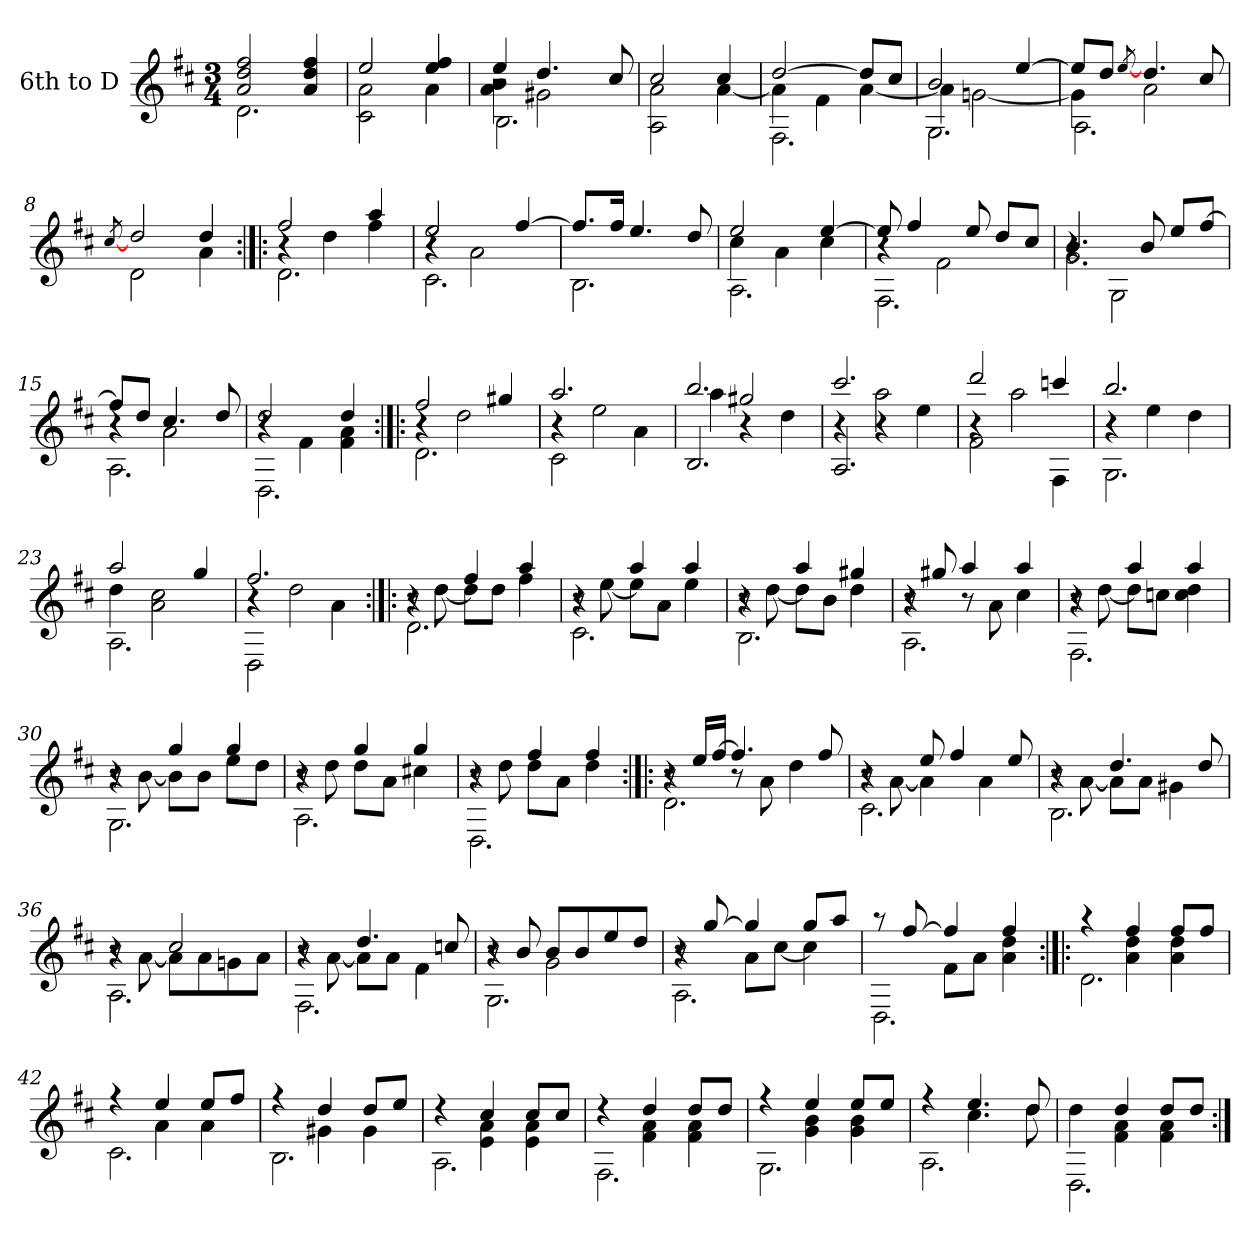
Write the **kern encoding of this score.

**kern
*part1
*staff1
*I"6th to D
!!LO:PB:g=z
*clefG2
*ITrd7c12
*k[f#c#]
*D:
*M3/4
*MM76
=1
*^
2Ai/ 2di 2f#i	2.Di\
4Ai/ 4di 4f#i	.
=2	=2
2ei/	2C#i\ 2Ai
4ei/ 4f#i	4Ai\
=3	=3
*^	*^
4ei/	4Ai\ 4Bi	2r	2.BBi\
4.di/	2G#Xi\	.	.
.	.	4ryy	.
8c#i/	.	.	.
*	*v	*v	*v
=4	=4
2c#i/	2AAi\ 2Ai
4c#i/	[<4Ai\
=5	=5
*	*^
[>2di/	4Ai\]	2.FF#i\
.	4F#i\	.
8di/L]	[<4Ai\	.
8c#i/J	.	.
=6	=6	=6
2Bi/	4Ai\]	2.GGi\
.	[<2Gni\	.
[>4ei/	.	.
=7	=7	=7
8ei/L]	4Gi\]	2.AAi\
8di/J	.	.
[>8qei/	.	.
4.di/	2Ai\	.
8c#i/	.	.
*v	*v	*v
!!LO:LB:g=z
=8
[>8qc#i/
*^
2di/	2Di\
4di/	4Ai\
=9:|!|:	=9:|!|:
*	*^
2f#i/	4r	2.Di\
.	4di\	.
4ai/	4f#i\	.
=10	=10	=10
2ei/	4r	2.C#i\
.	2Ai\	.
[>4f#i/	.	.
*	*v	*v
=11	=11
8.f#i/L]	2.BBi\
16f#i/Jk	.
4.ei/	.
8di/	.
=12	=12
*	*^
2ei/	4c#i\	2.AAi\
.	4Ai\	.
[>4ei/	4c#i\	.
=13	=13	=13
8ei/]	4r	2.FF#i\
4f#i/	.	.
.	2F#i\	.
8ei/	.	.
8di/L	.	.
8c#i/J	.	.
=14	=14	=14
4.Bi/	2.Gi\	4r
.	.	2GGi\
8Bi/	.	.
8ei/L	.	.
[>8f#i/J	.	.
!!LO:LB:g=z	!!	!!
=15	=15	=15
*	*	*^
8f#i/L]	4ryy	4r	2.AAi\
8di/J	.	.	.
4.c#i/	2Ai\	2ryy	.
8di/	.	.	.
*	*	*v	*v
=16	=16	=16
2di/	4r	2.DDi\
.	4F#i\	.
4di/	4F#i\ 4Ai	.
=17:|!|:	=17:|!|:	=17:|!|:
2f#i/	4r	2.Di\
.	2di\	.
4g#Xi/	.	.
=18	=18	=18
2.ai/	4r	2C#i\
.	2ei\	.
.	.	4Ai\
=19	=19	=19
*	*	*^
2.bi/	4ai\	4ryy	2.BBi/
.	4r	2g#Xi/	.
.	4di\	.	.
=20	=20	=20	=20
2.cc#i/	4r	4ryy	2.AAi/
.	2ai\	4r	.
.	.	4ei\	.
*	*	*v	*v
=21	=21	=21
2ddi/	4r	2F#i\
.	2ai\	.
4ccni/	.	4FF#i\
=22	=22	=22
2.bi/	4r	2.GGi\
.	4ei\	.
.	4di\	.
!!LO:LB:g=z	!!	!!
=23	=23	=23
2ai/	4di\	2.AAi\
.	2Ai\ 2c#i	.
4gi/	.	.
=24	=24	=24
2.f#i/	4r	2DDi\
.	2di\	.
.	.	4Ai\
=25:|!|:	=25:|!|:	=25:|!|:
4r	8r	2.Di\
.	[<8di\	.
4f#i/	8di\L]	.
.	8di\J	.
4ai/	4f#i\	.
=26	=26	=26
4r	8r	2.C#i\
.	[<8ei\	.
4ai/	8ei\L]	.
.	8Ai\J	.
4ai/	4ei\	.
=27	=27	=27
4r	8r	2.BBi\
.	[<8di\	.
4ai/	8di\L]	.
.	8Bi\J	.
4g#Xi/	4di\	.
=28	=28	=28
8r	4r	2.AAi\
8g#Xi/	.	.
4ai/	8r	.
.	8Ai\	.
4ai/	4c#i\	.
!!LO:LB:g=z	!!	!!
=29	=29	=29
4r	8r	2.FF#i\
.	[<8di\	.
4ai/	8di\L]	.
.	8cni\J	.
4ai/	4ci\ 4di	.
=30	=30	=30
4r	8r	2.GGi\
.	[<8Bi\	.
4gi/	8Bi\L]	.
.	8Bi\J	.
4gi/	8ei\L	.
.	8di\J	.
=31	=31	=31
4r	8r	2.AAi\
.	8di\	.
4gi/	8di\L	.
.	8Ai\J	.
4gi/	4c#Xi\	.
=32	=32	=32
4r	8r	2.DDi\
.	8di\	.
4f#i/	8di\L	.
.	8Ai\J	.
4f#i/	4di\	.
=33:|!|:	=33:|!|:	=33:|!|:
8r	4r	2.Di\
16ei/LL	.	.
[>16f#i/JJ	.	.
4.f#i/]	8r	.
.	8Ai\	.
.	4di\	.
8f#i/	.	.
=34	=34	=34
4r	8r	2.C#i\
.	[<8Ai\	.
8ei/	4Ai\]	.
4f#i/	.	.
.	4Ai\	.
8ei/	.	.
!!LO:LB:g=z	!!	!!
=35	=35	=35
4r	8r	2.BBi\
.	[<8Ai\	.
4.di/	8Ai\L]	.
.	8Ai\J	.
.	4G#Xi\	.
8di/	.	.
=36	=36	=36
4r	8r	2.AAi\
.	[<8Ai\	.
2c#i/	8Ai\L]	.
.	8Ai\	.
.	8Gni\	.
.	8Ai\J	.
=37	=37	=37
4r	8r	2.FF#i\
.	[<8Ai\	.
4.di/	8Ai\L]	.
.	8Ai\J	.
.	4F#i\	.
8cni/	.	.
=38	=38	=38
8r	4r	2.GGi\
8Bi/	.	.
8Bi/L	2Gi\	.
8Bi/	.	.
8ei/	.	.
8di/J	.	.
=39	=39	=39
8r	4r	2.AAi\
[>8gi/	.	.
4gi/]	8Ai\L	.
.	[<8c#i\J	.
8gi/L	4c#i\]	.
8ai/J	.	.
!!LO:LB:g=z	!!	!!
=40	=40	=40
8r	4ryy	2.DDi\
[>8f#i/	.	.
4f#i/]	8F#i\L	.
.	8Ai\J	.
4f#i/	4Ai\ 4di	.
=41:|!|:	=41:|!|:	=41:|!|:
4r	4ryy	2.Di\
4f#i/	4Ai\ 4di	.
8f#i/L	4Ai\ 4di	.
8f#i/J	.	.
=42	=42	=42
4r	4ryy	2.C#i\
4ei/	4Ai\	.
8ei/L	4Ai\	.
8f#i/J	.	.
=43	=43	=43
4r	4ryy	2.BBi\
4di/	4G#Xi\	.
8di/L	4G#i\	.
8ei/J	.	.
!!LO:LB:g=z	!!	!!
=44	=44	=44
4r	4ryy	2.AAi\
4c#i/	4Ei\ 4Ai	.
8c#i/L	4Ei\ 4Ai	.
8c#i/J	.	.
=45	=45	=45
4r	4ryy	2.FF#i\
4di/	4F#i\ 4Ai	.
8di/L	4F#i\ 4Ai	.
8di/J	.	.
=46	=46	=46
4r	4ryy	2.GGi\
4ei/	4Gi\ 4Bi	.
8ei/L	4Gi\ 4Bi	.
8ei/J	.	.
=47	=47	=47
4r	4ryy	2.AAi\
4.ei/	4.c#i\	.
8di/	8di\	.
=48	=48	=48
4di\	4ryy	2.DDi\
4di/	4F#i\ 4Ai	.
8di/L	4F#i\ 4Ai	.
8di/J	.	.
*v	*v	*v
=:|!
*-
